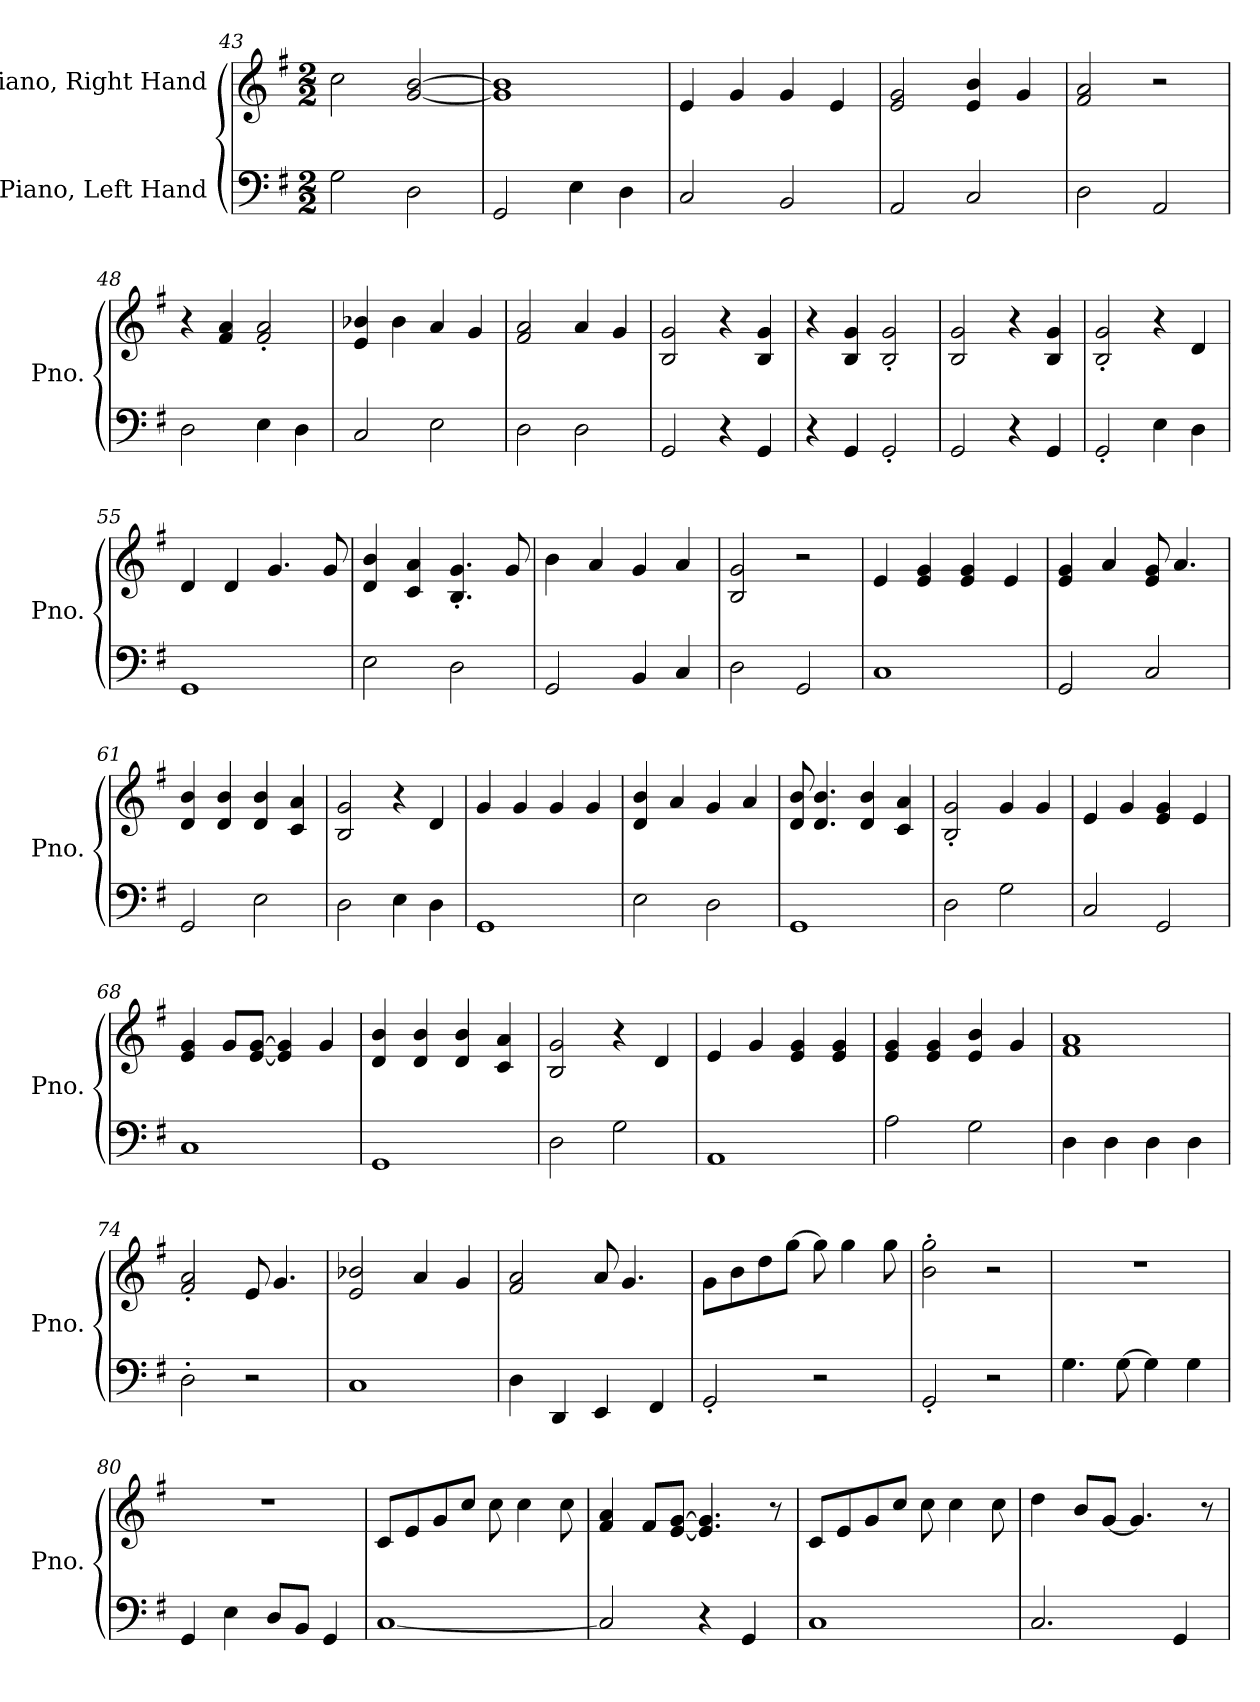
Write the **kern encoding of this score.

**kern	**kern
*part2	*part1
*staff2	*staff1
*I"Piano, Left Hand	*I"Piano, Right Hand
*I'Pno.	*I'Pno.
*clefF4	*clefG2
*k[f#]	*k[f#]
*M2/2	*M2/2
=43	=43
2G\	2cc\
2D\	[2g/ [2b/
=44	=44
2GG/	1g] 1b]
4E\	.
4D\	.
=45	=45
2C/	4e/
.	4g/
2BB/	4g/
.	4e/
=46	=46
2AA/	2e/ 2g/
2C/	4e/ 4b/
.	4g/
=47	=47
2D\	2f#/ 2a/
2AA/	2r
=48	=48
2D\	4r
.	4f#/ 4a/
4E\	2f#/' 2a/'
4D\	.
!!LO:LB:g=z
=49	=49
2C/	4e/ 4b-X/
.	4b-\
2E\	4a/
.	4g/
=50	=50
2D\	2f#/ 2a/
2D\	4a/
.	4g/
=51	=51
2GG/	2B/ 2g/
4r	4r
4GG/	4B/ 4g/
=52	=52
4r	4r
4GG/	4B/ 4g/
2GG'/	2B/' 2g/'
=53	=53
2GG/	2B/ 2g/
4r	4r
4GG/	4B/ 4g/
=54	=54
2GG'/	2B/' 2g/'
4E\	4r
4D\	4d/
=55	=55
1GG	4d/
.	4d/
.	4.g/
.	8g/
=56	=56
2E\	4d/ 4b/
.	4c/ 4a/
2D\	4.B/' 4.g/'
.	8g/
!!LO:LB:g=z
=57	=57
2GG/	4b\
.	4a/
4BB/	4g/
4C/	4a/
=58	=58
2D\	2B/ 2g/
2GG/	2r
=59	=59
1C	4e/
.	4e/ 4g/
.	4e/ 4g/
.	4e/
=60	=60
2GG/	4e/ 4g/
.	4a/
2C/	8e/ 8g/
.	4.a/
=61	=61
2GG/	4d/ 4b/
.	4d/ 4b/
2E\	4d/ 4b/
.	4c/ 4a/
=62	=62
2D\	2B/ 2g/
4E\	4r
4D\	4d/
=63	=63
1GG	4g/
.	4g/
.	4g/
.	4g/
=64	=64
2E\	4d/ 4b/
.	4a/
2D\	4g/
.	4a/
!!LO:LB:g=z
=65	=65
1GG	8d/ 8b/
.	4.d/ 4.b/
.	4d/ 4b/
.	4c/ 4a/
=66	=66
2D\	2B/' 2g/'
2G\	4g/
.	4g/
=67	=67
2C/	4e/
.	4g/
2GG/	4e/ 4g/
.	4e/
=68	=68
1C	4e/ 4g/
.	8g/L
.	[8e/ [8g/J
.	4e/] 4g/]
.	4g/
=69	=69
1GG	4d/ 4b/
.	4d/ 4b/
.	4d/ 4b/
.	4c/ 4a/
=70	=70
2D\	2B/ 2g/
2G\	4r
.	4d/
=71	=71
1AA	4e/
.	4g/
.	4e/ 4g/
.	4e/ 4g/
=72	=72
2A\	4e/ 4g/
.	4e/ 4g/
2G\	4e/ 4b/
.	4g/
!!LO:LB:g=z
=73	=73
4D\	1f# 1a
4D\	.
4D\	.
4D\	.
=74	=74
2D'\	2f#/' 2a/'
2r	8e/
.	4.g/
=75	=75
1C	2e/ 2b-X/
.	4a/
.	4g/
=76	=76
4D\	2f#/ 2a/
4DD/	.
4EE/	8a/
.	4.g/
4FF#/	.
=77	=77
2GG'/	8g\L
.	8b\
.	8dd\
.	[8gg\J
2r	8gg\]
.	4gg\
.	8gg\
=78	=78
2GG'/	2b\' 2gg\'
2r	2r
=79	=79
4.G\	1r
[8G\	.
4G\]	.
4G\	.
=80	=80
4GG/	1r
4E\	.
8D/L	.
8BB/J	.
4GG/	.
!!LO:LB:g=z
=81	=81
[1C	8c/L
.	8e/
.	8g/
.	8cc/J
.	8cc\
.	4cc\
.	8cc\
=82	=82
2C/]	4f#/ 4a/
.	8f#/L
.	[8e/ [8g/J
4r	4.e/] 4.g/]
4GG/	.
.	8r
=83	=83
1C	8c/L
.	8e/
.	8g/
.	8cc/J
.	8cc\
.	4cc\
.	8cc\
=84	=84
2.C/	4dd\
.	8b/L
.	[8g/J
.	4.g/]
4GG/	.
.	8r
=	=
*-	*-
